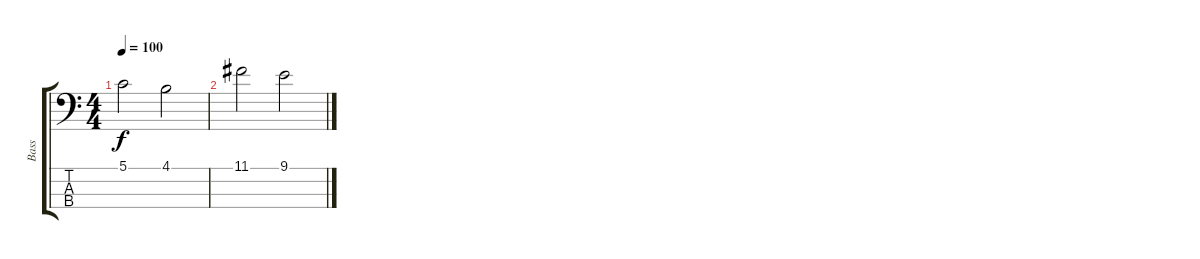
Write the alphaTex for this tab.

\track ("Bass" "Bass") {instrument electricbassfinger}
\staff {score tabs}
\tuning (G2 D2 A1 E1) {hide}
\ts (4 4)
\tempo 100
\clef f4
\ks c
5.1.2{dy f} 4.1.2 |
11.1.2 9.1.2
